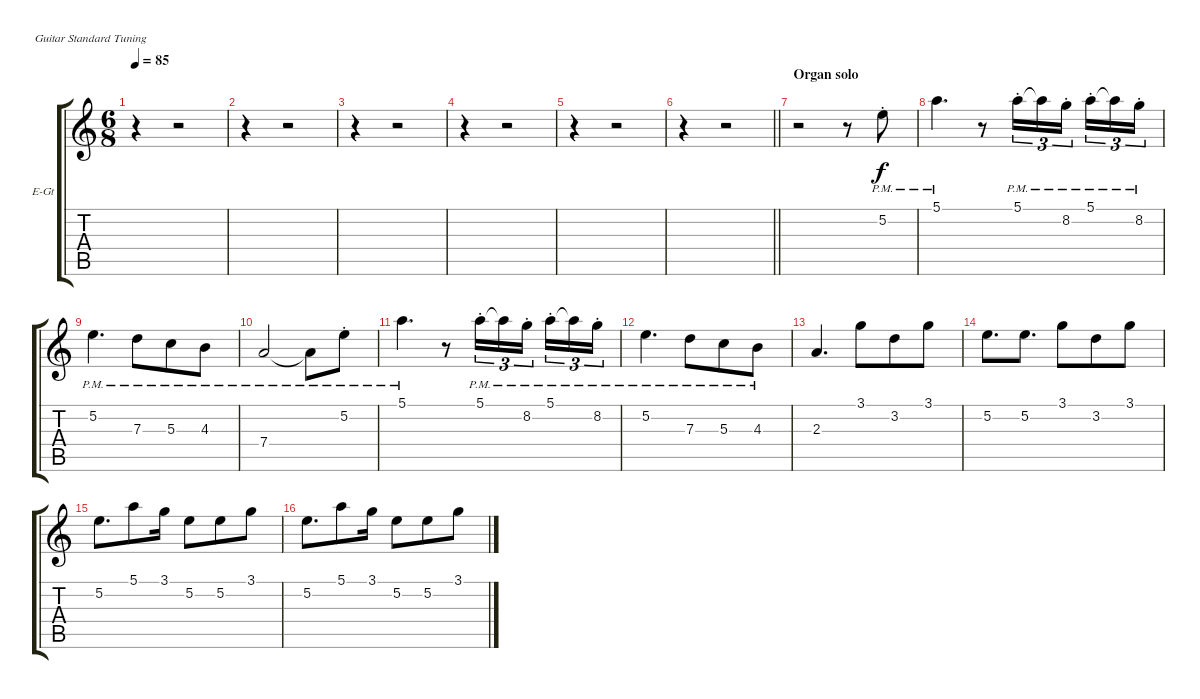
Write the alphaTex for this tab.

\bracketExtendMode groupsimilarinstruments
\firstSystemTrackNameOrientation horizontal
\otherSystemsTrackNameOrientation horizontal
\track ("Palm-muted Guitar" "E-Gt") {instrument electricguitarjazz}
\staff {score tabs}
\tuning (E4 B3 G3 D3 A2 E2)
\ts (6 8)
\tempo 85
\clef g2
\ks c
r.4{dy f} r.2 |
r.4 r.2 |
r.4 r.2 |
r.4 r.2 |
r.4 r.2 |
\barLineRight lightlight
r.4 r.2 |
\section ("" "Organ solo")
r.2 r.8 5.2{pm st}.8 |
5.1{pm}.4{d} r.8 5.1{pm st}.16{tu (3 2)} 5.1{pm t}.16{tu (3 2)} 8.2{pm st}.16{tu (3 2)} 5.1{pm st}.16{tu (3 2)} 5.1{pm t}.16{tu (3 2)} 8.2{pm st}.16{tu (3 2)} |
5.2{pm}.4{d} 7.3{pm}.8 5.3{pm}.8 4.3{pm}.8 |
7.4{pm}.2 7.4{pm t}.8 5.2{pm st}.8 |
5.1{pm}.4{d} r.8 5.1{pm st}.16{tu (3 2)} 5.1{pm t}.16{tu (3 2)} 8.2{pm st}.16{tu (3 2)} 5.1{pm st}.16{tu (3 2)} 5.1{pm t}.16{tu (3 2)} 8.2{pm st}.16{tu (3 2)} |
5.2{pm}.4{d} 7.3{pm}.8 5.3{pm}.8 4.3{pm}.8 |
2.3.4{d} 3.1.8 3.2.8 3.1.8 |
5.2.8{d} 5.2.8{d} 3.1.8 3.2.8 3.1.8 |
5.2.8{d} 5.1.8 3.1.16 5.2.8 5.2.8 3.1.8 |
5.2.8{d} 5.1.8 3.1.16 5.2.8 5.2.8 3.1.8
